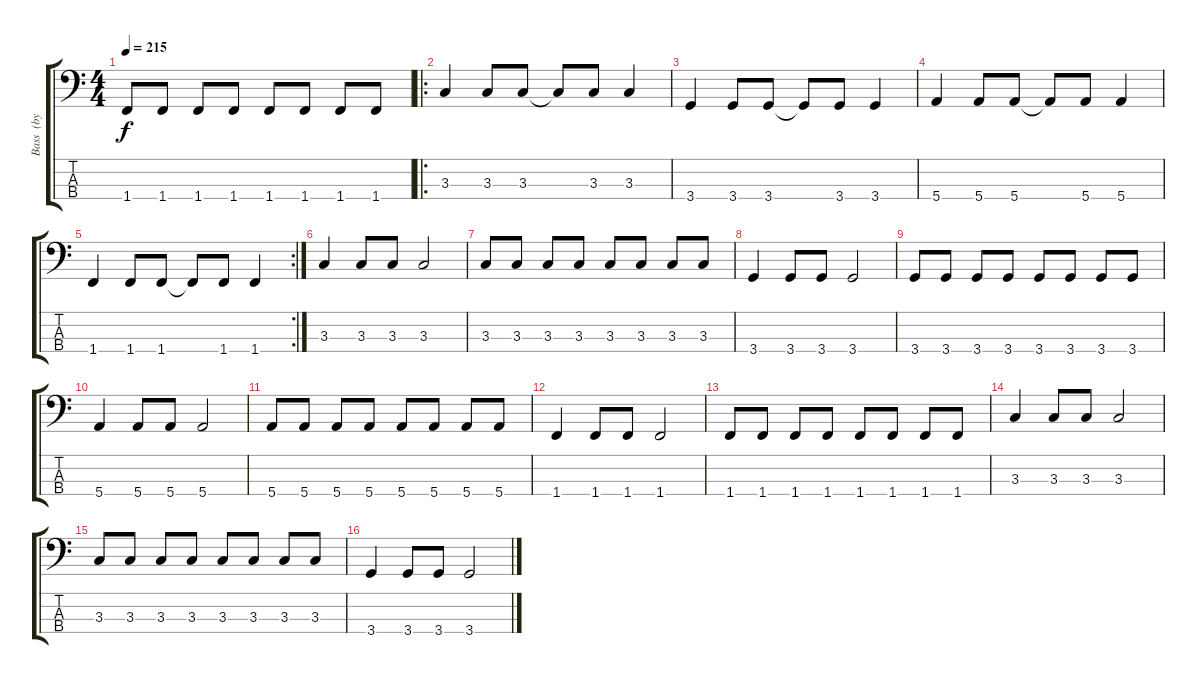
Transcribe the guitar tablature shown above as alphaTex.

\track ("Bass  (by Matfou)" "Bass  (by ") {instrument acousticguitarnylon}
\staff {score tabs}
\tuning (G2 D2 A1 E1) {hide}
\ts (4 4)
\tempo 215
\clef f4
\ks c
1.4.8{dy f} 1.4.8 1.4.8 1.4.8 1.4.8 1.4.8 1.4.8 1.4.8 |
\ro
3.3.4 3.3.8 3.3.8 3.3{t}.8 3.3.8 3.3.4 |
3.4.4 3.4.8 3.4.8 3.4{t}.8 3.4.8 3.4.4 |
5.4.4 5.4.8 5.4.8 5.4{t}.8 5.4.8 5.4.4 |
\rc 2
1.4.4 1.4.8 1.4.8 1.4{t}.8 1.4.8 1.4.4 |
3.3.4 3.3.8 3.3.8 3.3.2 |
3.3.8 3.3.8 3.3.8 3.3.8 3.3.8 3.3.8 3.3.8 3.3.8 |
3.4.4 3.4.8 3.4.8 3.4.2 |
3.4.8 3.4.8 3.4.8 3.4.8 3.4.8 3.4.8 3.4.8 3.4.8 |
5.4.4 5.4.8 5.4.8 5.4.2 |
5.4.8 5.4.8 5.4.8 5.4.8 5.4.8 5.4.8 5.4.8 5.4.8 |
1.4.4 1.4.8 1.4.8 1.4.2 |
1.4.8 1.4.8 1.4.8 1.4.8 1.4.8 1.4.8 1.4.8 1.4.8 |
3.3.4 3.3.8 3.3.8 3.3.2 |
3.3.8 3.3.8 3.3.8 3.3.8 3.3.8 3.3.8 3.3.8 3.3.8 |
3.4.4 3.4.8 3.4.8 3.4.2
